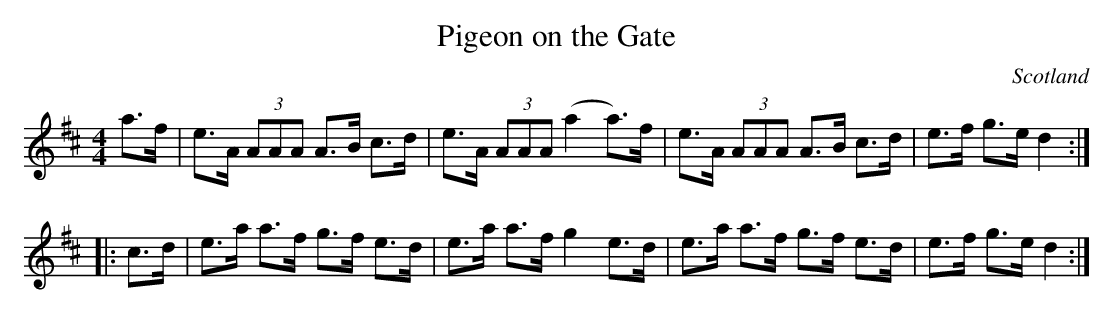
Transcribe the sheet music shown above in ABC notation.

X:1
T:Pigeon on the Gate
M:4/4
O:Scotland
K:D major
a>f|\
e>A (3AAA A>B c>d|e>A (3AAA (a2 a)>f|\
e>A (3AAA A>B c>d|e>f g>e d2::
c>d|\
e>a a>f g>f e>d|e>a a>f g2 e>d|\
e>a a>f g>f e>d|e>f g>e d2:|
